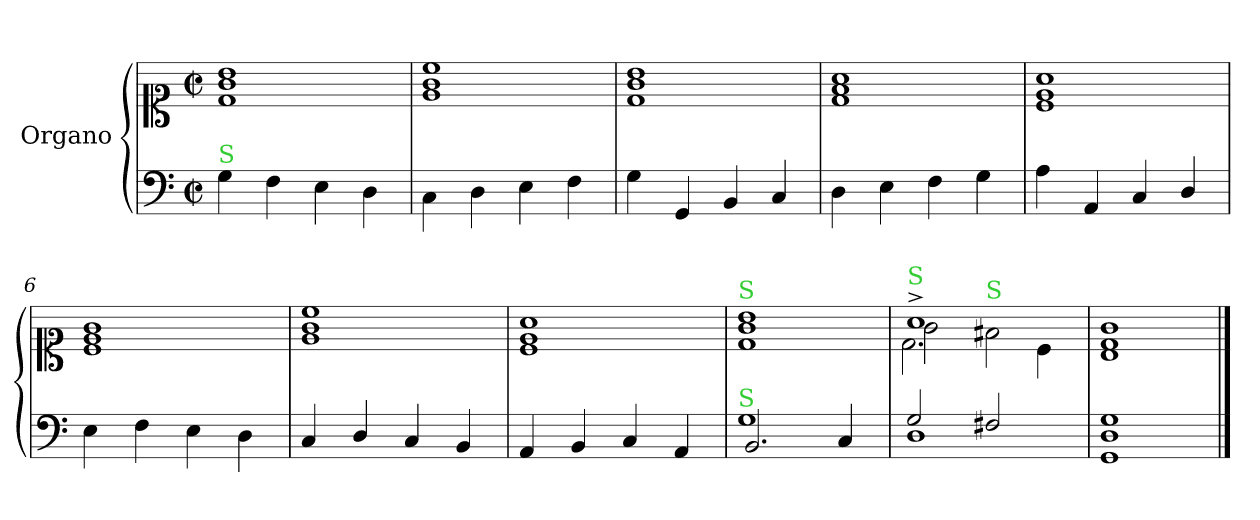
**kern	**kern
*part2	*part1
*staff2	*staff1
*I"Organo	*I"Organo
*clefF4	*clefC1
*k[]	*k[]
*M2/2	*M2/2
*met(c|)	*met(c|)
=1	=1
!LO:TX:a:color=limegreen:t=S	!
4G\	1d/ 1g/ 1b/
4F\	.
4E\	.
4D\	.
=2	=2
4C\	1e\ 1g\ 1cc\
4D\	.
4E\	.
4F\	.
=3	=3
4G\	1d/ 1g/ 1b/
4GG/	.
4BB/	.
4C/	.
=4	=4
4D\	1d/ 1f/ 1a/
4E\	.
4F\	.
4G\	.
=5	=5
4A\	1c/ 1e/ 1a/
4AA/	.
4C/	.
4D/	.
=6	=6
4E\	1c/ 1e/ 1g/
4F\	.
4E\	.
4D\	.
=7	=7
4C/	1e\ 1g\ 1cc\
4D/	.
4C/	.
4BB/	.
=8	=8
4AA/	1c/ 1e/ 1a/
4BB/	.
4C/	.
4AA/	.
=9	=9
*^	*
!	!	!LO:TX:a:color=limegreen:t=S
!LO:TX:a:color=limegreen:t=S	!	!
1G/	2.BB/	1d/ 1g/ 1b/
.	4C/	.
=10	=10	=10
*	*	*^
*	*	*	*^
!	!	!LO:TX:a:color=limegreen:t=S	!	!
2G/	1D\	1a^/	2g\	2.d\
!	!	!	!LO:TX:a:color=limegreen:t=S	!
2F#X/	.	.	2f#X\	.
.	.	.	.	4c\
*v	*v	*	*	*
*	*v	*v	*v
=11	=11
1GG/ 1D/ 1G/	1B/ 1d/ 1g/
==	==
*-	*-
